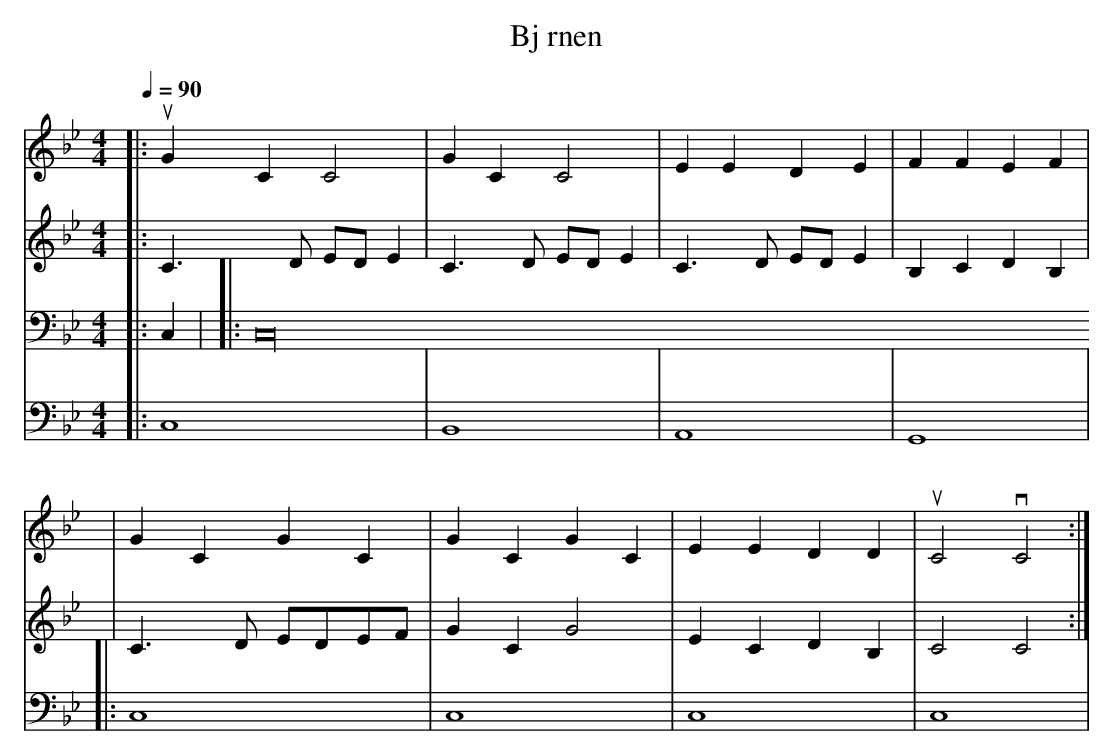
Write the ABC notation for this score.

X:1
T: Bj rnen
M: 4/4
L: 1/4
Q: 90
K: Bb
[V:1] [|: uGC C2 | GC C2 | EE DE | FF EF |
[V:2] [|: C3/2D/2 E/2D/2 E | C3/2D/2 E/2D/2 E | C3/2D/2 E/2D/2 E | B,C DB, |
[V:3] [|: C,32 |
[V:4] [|: C,4 | B,,4 | A,,4 | G,,4 |
[V:1] | GC GC | GC GC | EE DD | uC2 vC2 :|]
[V:2] | C3/2D/2 E/2D/2E/2F/2 | GC G2 | EC DB, | C2 C2 :|]
[V:3] [|: C,16 |
[V:4] [|: C,4 | C,4 | C,4 | C,4 |
